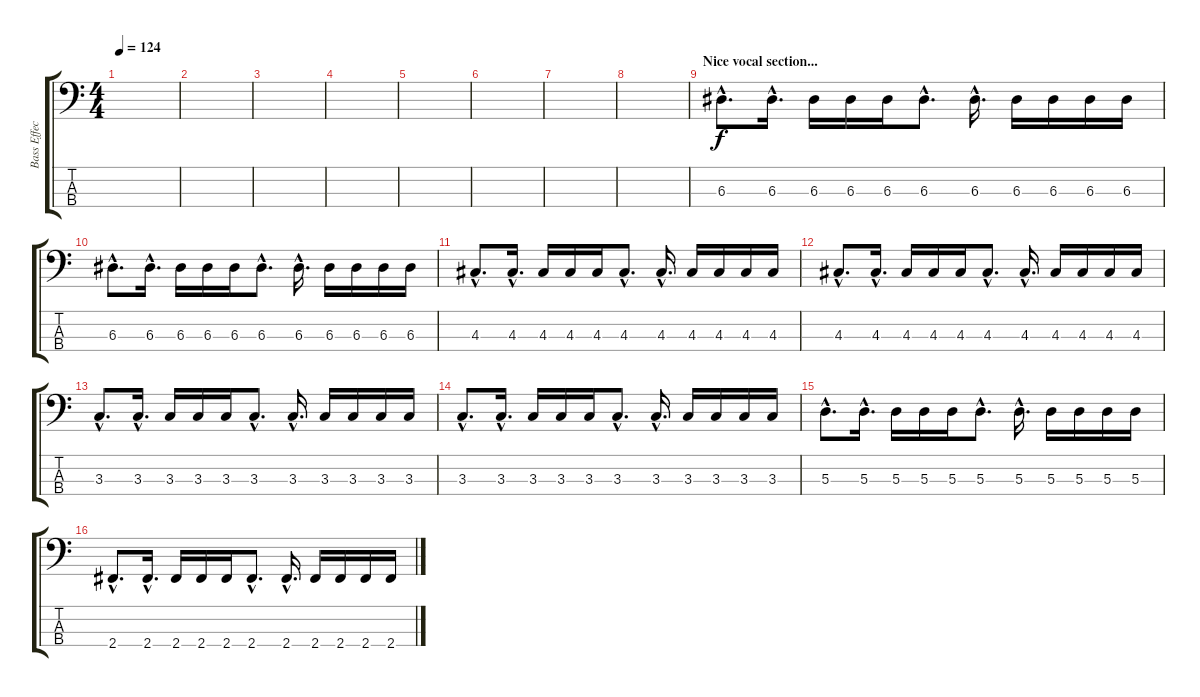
\track ("Bass Effect" "Bass Effec") {instrument overdrivenguitar}
\staff {score tabs}
\tuning (G2 D2 A1 E1) {hide}
\ts (4 4)
\tempo 124
\clef f4
\ks c
|
|
|
|
|
|
|
|
\section ("" "Nice vocal section...")
6.3{hac}.8{d} 6.3{hac}.16{d} 6.3.16 6.3.16 6.3.16 6.3{hac}.8{d} 6.3{hac}.16{d} 6.3.16 6.3.16 6.3.16 6.3.16 |
6.3{hac}.8{d} 6.3{hac}.16{d} 6.3.16 6.3.16 6.3.16 6.3{hac}.8{d} 6.3{hac}.16{d} 6.3.16 6.3.16 6.3.16 6.3.16 |
4.3{hac}.8{d} 4.3{hac}.16{d} 4.3.16 4.3.16 4.3.16 4.3{hac}.8{d} 4.3{hac}.16{d} 4.3.16 4.3.16 4.3.16 4.3.16 |
4.3{hac}.8{d} 4.3{hac}.16{d} 4.3.16 4.3.16 4.3.16 4.3{hac}.8{d} 4.3{hac}.16{d} 4.3.16 4.3.16 4.3.16 4.3.16 |
3.3{hac}.8{d} 3.3{hac}.16{d} 3.3.16 3.3.16 3.3.16 3.3{hac}.8{d} 3.3{hac}.16{d} 3.3.16 3.3.16 3.3.16 3.3.16 |
3.3{hac}.8{d} 3.3{hac}.16{d} 3.3.16 3.3.16 3.3.16 3.3{hac}.8{d} 3.3{hac}.16{d} 3.3.16 3.3.16 3.3.16 3.3.16 |
5.3{hac}.8{d} 5.3{hac}.16{d} 5.3.16 5.3.16 5.3.16 5.3{hac}.8{d} 5.3{hac}.16{d} 5.3.16 5.3.16 5.3.16 5.3.16 |
2.4{hac}.8{d} 2.4{hac}.16{d} 2.4.16 2.4.16 2.4.16 2.4{hac}.8{d} 2.4{hac}.16{d} 2.4.16 2.4.16 2.4.16 2.4.16
